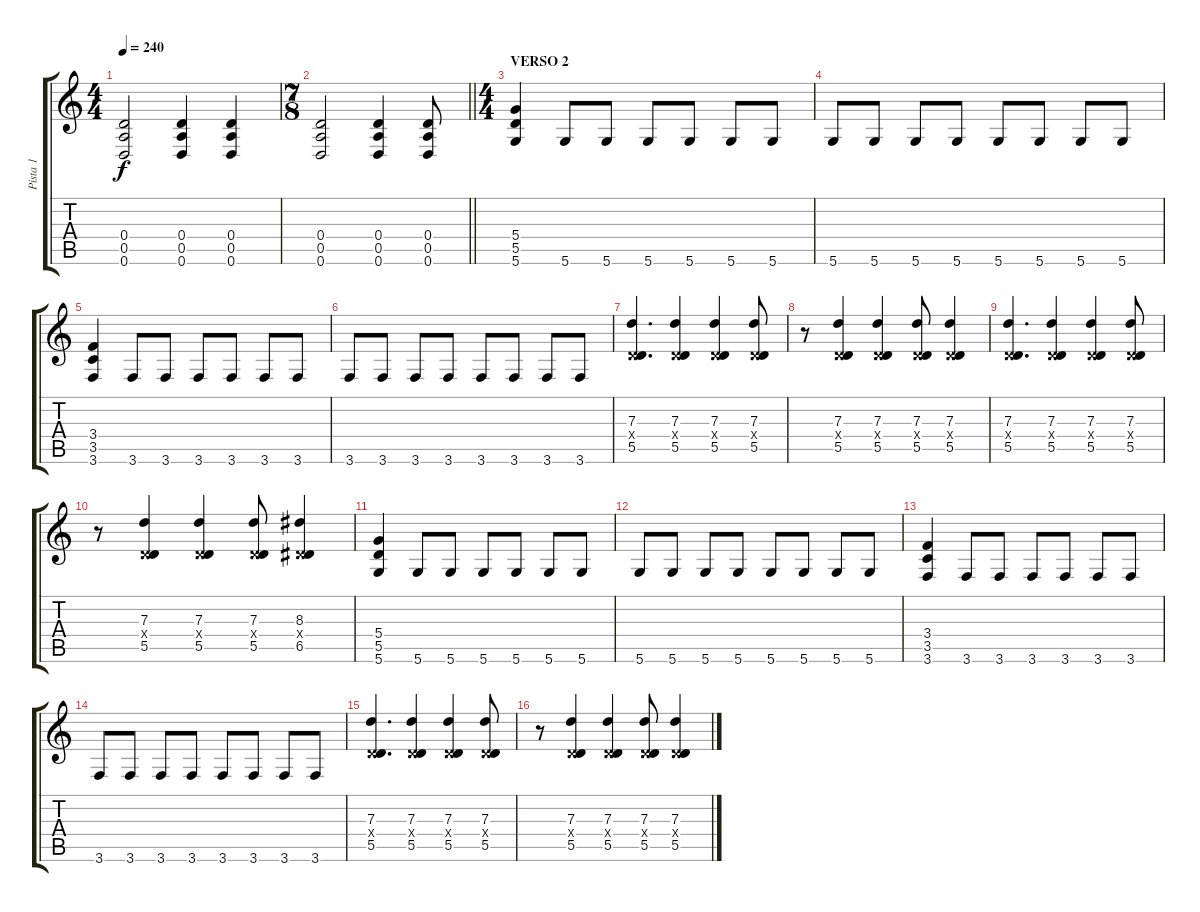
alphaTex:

\track ("Pista 1" "Pista 1") {instrument distortionguitar}
\staff {score tabs}
\tuning (E4 B3 G3 D3 A2 D2) {hide}
\ts (4 4)
\tempo 240
\clef g2
\ks c
(0.4 0.5 0.6).2{dy f} (0.4 0.5 0.6).4 (0.4 0.5 0.6).4 |
\ts (7 8)
\barLineRight lightlight
(0.4 0.5 0.6).2 (0.4 0.5 0.6).4 (0.4 0.5 0.6).8 |
\ts (4 4)
\section ("" "VERSO 2 ")
(5.4 5.5 5.6).4 5.6.8 5.6.8 5.6.8 5.6.8 5.6.8 5.6.8 |
5.6.8 5.6.8 5.6.8 5.6.8 5.6.8 5.6.8 5.6.8 5.6.8 |
(3.4 3.5 3.6).4 3.6.8 3.6.8 3.6.8 3.6.8 3.6.8 3.6.8 |
3.6.8 3.6.8 3.6.8 3.6.8 3.6.8 3.6.8 3.6.8 3.6.8 |
(7.3 0.4{x} 5.5).4{d} (7.3 0.4{x} 5.5).4 (7.3 0.4{x} 5.5).4 (7.3 0.4{x} 5.5).8 |
r.8 (7.3 0.4{x} 5.5).4 (7.3 0.4{x} 5.5).4 (7.3 0.4{x} 5.5).8 (7.3 0.4{x} 5.5).4 |
(7.3 0.4{x} 5.5).4{d} (7.3 0.4{x} 5.5).4 (7.3 0.4{x} 5.5).4 (7.3 0.4{x} 5.5).8 |
r.8 (7.3 0.4{x} 5.5).4 (7.3 0.4{x} 5.5).4 (7.3 0.4{x} 5.5).8 (8.3 0.4{x} 6.5).4 |
(5.4 5.5 5.6).4 5.6.8 5.6.8 5.6.8 5.6.8 5.6.8 5.6.8 |
5.6.8 5.6.8 5.6.8 5.6.8 5.6.8 5.6.8 5.6.8 5.6.8 |
(3.4 3.5 3.6).4 3.6.8 3.6.8 3.6.8 3.6.8 3.6.8 3.6.8 |
3.6.8 3.6.8 3.6.8 3.6.8 3.6.8 3.6.8 3.6.8 3.6.8 |
(7.3 0.4{x} 5.5).4{d} (7.3 0.4{x} 5.5).4 (7.3 0.4{x} 5.5).4 (7.3 0.4{x} 5.5).8 |
r.8 (7.3 0.4{x} 5.5).4 (7.3 0.4{x} 5.5).4 (7.3 0.4{x} 5.5).8 (7.3 0.4{x} 5.5).4
